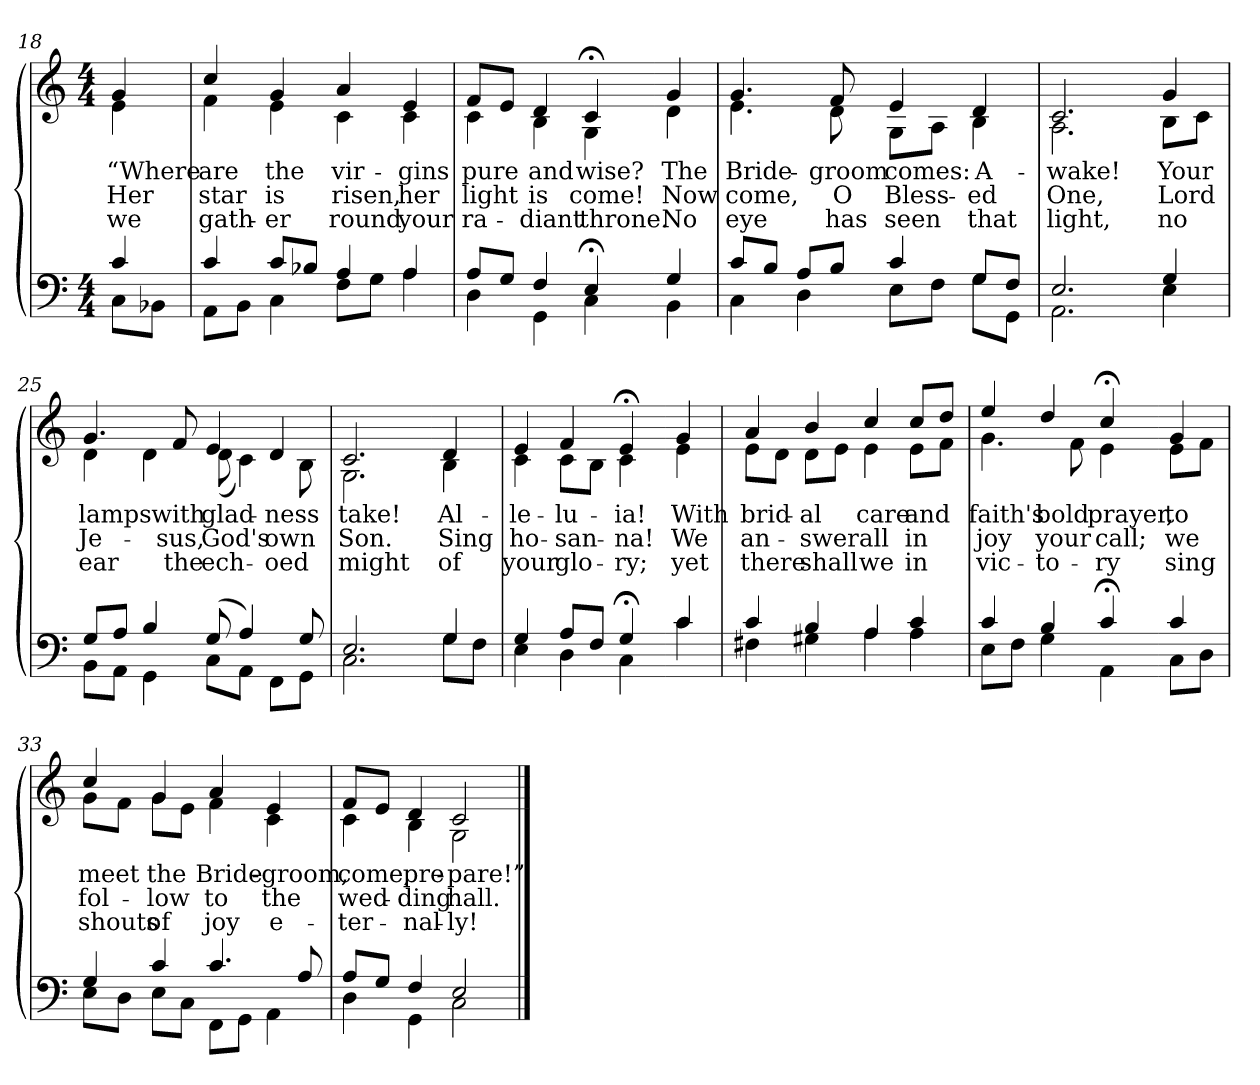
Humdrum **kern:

**kern	**kern	**text	**text	**text
*part2	*part1	*part1	*part1	*part1
*staff2	*staff1	*staff1	*staff1	*staff1
!!LO:LB:g=z
*clefF4	*clefG2	*	*	*
*k[]	*k[]	*	*	*
*M4/4	*M4/4	*	*	*
=18	=18	=18	=18	=18
*^	*	*	*	*
!	!	!	!LO:LY:b	!LO:LY:b	!LO:LY:b
*	*	*^	*	*	*
4c/	8C\L	4g/	4e\	“Where	Her	we
.	8BB-X\J	.	.	.	.	.
=19	=19	=19	=19	=19	=19	=19
!	!	!	!	!LO:LY:b	!LO:LY:b	!LO:LY:b
4c/	8AA\L	4cc/	4f\	are	star	gath-
.	8BB\J	.	.	.	.	.
!	!	!	!	!LO:LY:b	!LO:LY:b	!LO:LY:b
8c/L	4C\	4g/	4e\	the	is	-er
8B-X/J	.	.	.	.	.	.
!	!	!	!	!LO:LY:b	!LO:LY:b	!LO:LY:b
4A/	8F\L	4a/	4c\	vir-	risen,	round
.	8G\J	.	.	.	.	.
!	!	!	!	!LO:LY:b	!LO:LY:b	!LO:LY:b
4A/	4A\	4e/	4c\	-gins	her	your
=20	=20	=20	=20	=20	=20	=20
!	!	!	!	!LO:LY:b	!LO:LY:b	!LO:LY:b
8A/L	4D\	8f/L	4c\	pure	light	ra-
8G/J	.	8e/J	.	.	.	.
!	!	!	!	!LO:LY:b	!LO:LY:b	!LO:LY:b
4F/	4GG\	4d/	4B\	and	is	-diant
!	!	!	!	!LO:LY:b	!LO:LY:b	!LO:LY:b
4E;/	4C\	4c;</	4G\	wise?	come!	throne.
!!LO:LB:g=z	!!
=21-	=21-	=21-	=21-	=21-	=21-	=21-
!	!	!	!	!LO:LY:b	!LO:LY:b	!LO:LY:b
4G/	4BB\	4g/	4d\	The	Now	No
=22	=22	=22	=22	=22	=22	=22
!	!	!	!	!LO:LY:b	!LO:LY:b	!LO:LY:b
8c/L	4C\	4.g/	4.e\	Bride-	come,	eye
8B/J	.	.	.	.	.	.
8A/L	4D\	.	.	.	.	.
!	!	!	!	!LO:LY:b	!LO:LY:b	!LO:LY:b
8B/J	.	8f/	8d\	-groom	O	has
!	!	!	!	!LO:LY:b	!LO:LY:b	!LO:LY:b
4c/	8E\L	4e/	8G\L	comes:	Bless-	seen
.	8F\J	.	8A\J	.	.	.
!	!	!	!	!LO:LY:b	!LO:LY:b	!LO:LY:b
8G/L	8G\L	4d/	4B\	A-	-ed	that
8F/J	8GG\J	.	.	.	.	.
=23	=23	=23	=23	=23	=23	=23
!	!	!	!	!LO:LY:b	!LO:LY:b	!LO:LY:b
2.E/	2.AA\	2.c/	2.A\	-wake!	One,	light,
!!LO:LB:g=z	!!
=24-	=24-	=24-	=24-	=24-	=24-	=24-
!	!	!	!	!LO:LY:b	!LO:LY:b	!LO:LY:b
4G/	4E\	4g/	8B\L	Your	Lord	no
.	.	.	8c\J	.	.	.
=25	=25	=25	=25	=25	=25	=25
!	!	!	!	!LO:LY:b	!LO:LY:b	!LO:LY:b
8G/L	8BB\L	4.g/	4d\	lamps	Je-	ear
8A/J	8AA\J	.	.	.	.	.
4B/	4GG\	.	4d\	.	.	.
!	!	!	!	!LO:LY:b	!LO:LY:b	!LO:LY:b
.	.	8f/	.	with	-sus,	the
!	!	!	!	!LO:LY:b	!LO:LY:b	!LO:LY:b
(>8G/	8C\L	4e/	(<8d\	glad-	God's	ech-
4A/)	8AA\J	.	4c\)	.	.	.
!	!	!	!	!LO:LY:b	!LO:LY:b	!LO:LY:b
.	8FF\L	4d/	.	-ness	own	-oed
8G/	8GG\J	.	8B\	.	.	.
=26	=26	=26	=26	=26	=26	=26
!	!	!	!	!LO:LY:b	!LO:LY:b	!LO:LY:b
2.E/	2.C\	2.c/	2.G\	take!	Son.	might
!!LO:LB:g=z	!!
=27-	=27-	=27-	=27-	=27-	=27-	=27-
!	!	!	!	!LO:LY:b	!LO:LY:b	!LO:LY:b
4G/	8G\L	4d/	4B\	Al-	Sing	of
.	8F\J	.	.	.	.	.
=28	=28	=28	=28	=28	=28	=28
!	!	!	!	!LO:LY:b	!LO:LY:b	!LO:LY:b
4G/	4E\	4e/	4c\	-le-	ho-	your
!	!	!	!	!LO:LY:b	!LO:LY:b	!LO:LY:b
8A/L	4D\	4f/	8c\L	-lu-	-san-	glo-
8F/J	.	.	8B\J	.	.	.
!	!	!	!	!LO:LY:b	!LO:LY:b	!LO:LY:b
4G;/	4C\	4e;</	4c\	-ia!	-na!	-ry;
!!LO:LB:g=z	!!
=29-	=29-	=29-	=29-	=29-	=29-	=29-
!	!	!	!	!LO:LY:b	!LO:LY:b	!LO:LY:b
4c/	4c\	4g/	4e\	With	We	yet
=30	=30	=30	=30	=30	=30	=30
!	!	!	!	!LO:LY:b	!LO:LY:b	!LO:LY:b
4c/	4F#X\	4a/	8e\L	brid-	an-	there
.	.	.	8d\J	.	.	.
!	!	!	!	!LO:LY:b	!LO:LY:b	!LO:LY:b
4B/	4G#X\	4b/	8d\L	-al	-swer	shall
.	.	.	8e\J	.	.	.
!	!	!	!	!LO:LY:b	!LO:LY:b	!LO:LY:b
4A/	4A\	4cc/	4e\	care	all	we
!	!	!	!	!LO:LY:b	!LO:LY:b	!LO:LY:b
4c/	4A\	8cc/L	8e\L	and	in	in
.	.	8dd/J	8f\J	.	.	.
=31	=31	=31	=31	=31	=31	=31
!	!	!	!	!LO:LY:b	!LO:LY:b	!LO:LY:b
4c/	8E\L	4ee/	4.g\	faith's	joy	vic-
.	8F\J	.	.	.	.	.
!	!	!	!	!LO:LY:b	!LO:LY:b	!LO:LY:b
4B/	4G\	4dd/	.	bold	your	-to-
.	.	.	8f\	.	.	.
!	!	!	!	!LO:LY:b	!LO:LY:b	!LO:LY:b
4c;/	4AA\	4cc;</	4e\	prayer,	call;	-ry
!!LO:LB:g=z	!!
=32-	=32-	=32-	=32-	=32-	=32-	=32-
!	!	!	!	!LO:LY:b	!LO:LY:b	!LO:LY:b
4c/	8C\L	4g/	8e\L	to	we	sing
.	8D\J	.	8f\J	.	.	.
=33	=33	=33	=33	=33	=33	=33
!	!	!	!	!LO:LY:b	!LO:LY:b	!LO:LY:b
4G/	8E\L	4cc/	8g\L	meet	fol-	shouts
.	8D\J	.	8f\J	.	.	.
!	!	!	!	!LO:LY:b	!LO:LY:b	!LO:LY:b
4c/	8E\L	4g/	8g\L	the	-low	of
.	8C\J	.	8e\J	.	.	.
!	!	!	!	!LO:LY:b	!LO:LY:b	!LO:LY:b
4.c/	8FF\L	4a/	4f\	Bride-	to	joy
.	8GG\J	.	.	.	.	.
!	!	!	!	!LO:LY:b	!LO:LY:b	!LO:LY:b
.	4AA\	4e/	4c\	-groom,	the	e-
8A/	.	.	.	.	.	.
=34	=34	=34	=34	=34	=34	=34
!	!	!	!	!LO:LY:b	!LO:LY:b	!LO:LY:b
8A/L	4D\	8f/L	4c\	come,	wed-	-ter-
8G/J	.	8e/J	.	.	.	.
!	!	!	!	!LO:LY:b	!LO:LY:b	!LO:LY:b
4F/	4GG\	4d/	4B\	pre-	-ding	-nal-
!	!	!	!	!LO:LY:b	!LO:LY:b	!LO:LY:b
2E/	2C\	2c/	2G\	-pare!”	hall.	-ly!
*v	*v	*	*	*	*	*
*	*v	*v	*	*	*
==	==	==	==	==
*-	*-	*-	*-	*-
